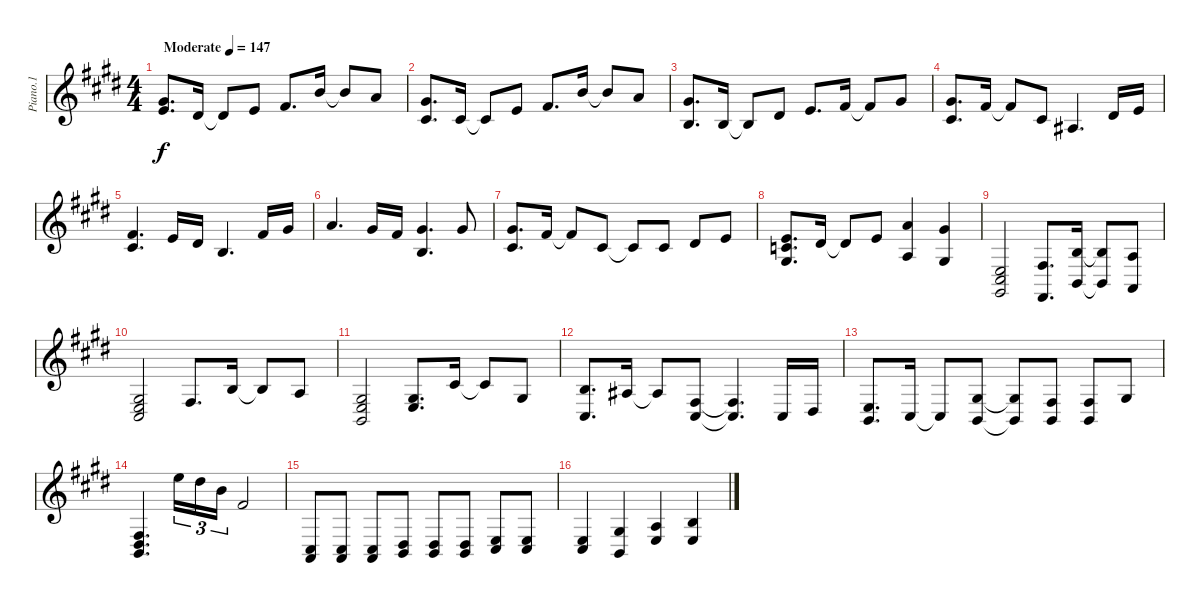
\track ("Piano.1" "Piano.1") {instrument acousticgrandpiano}
\staff {score}
\tuning (E4 B3 G3 C3 G2 E2) {hide}
\ts (4 4)
\tempo (147 "Moderate")
\clef g2
\ks e
(4.1 5.2).8{d dy f instrument acousticgrandpiano} 4.2.16 4.2{t}.8 5.2.8 7.2.8{d} 7.1.16 7.1{t}.8 5.1.8 |
(4.1 6.3).8{d} 6.3.16 6.3{t}.8 5.2.8 7.2.8{d} 7.1.16 7.1{t}.8 5.1.8 |
(4.1 4.3).8{d} 4.3.16 4.3{t}.8 4.2.8 0.1.8{d} 2.1.16 2.1{t}.8 4.1.8 |
(4.1 2.2).8{d} 2.1.16 2.1{t}.8 2.2.8 3.3.4{d} 4.2.16 0.1.16 |
(2.1 2.2).4{d} 0.1.16 4.2.16 0.2.4{d} 2.1.16 4.1.16 |
5.1.4{d} 4.1.16 2.1.16 (4.1 4.3).4{d} 4.1.8 |
(4.1 2.2).8{d} 2.1.16 2.1{t}.8 2.2.8 2.2{t}.8 2.2.8 4.2.8 0.1.8 |
(0.1 1.2 1.3).8{d} 4.2.16 4.2{t}.8 0.1.8 (10.2 9.4).4 (9.2 8.4).4 |
(4.4 6.5 4.6).2 (6.4 2.6).8{d} (4.3 4.5).16 (4.3{t} 4.5{t}).8 (2.3 2.5).8 |
(8.4 9.5 9.6).2 6.4.8{d} 0.2.16 0.2{t}.8 2.3.8 |
(1.3 4.4 4.5).2 (1.3 4.4).8{d} 2.2.16 2.2{t}.8 1.3.8 |
(0.2 1.4).8{d} 3.3.16 3.3{t}.8 (6.4 6.5).8 (6.4{t} 6.5{t}).4{d} 6.5.16 3.4.16 |
(4.4 4.5).8{d} 1.4.16 1.4{t}.8 (1.3 4.5).8 (1.3{t} 4.5{t}).8 (6.4 4.5).8 (6.4 4.5).8 8.4.8 |
(6.4 8.5 7.6).4{d} 12.1.16{tu (3 2)} 11.1.16{tu (3 2)} 12.2.16{tu (3 2)} 11.3.2 |
(6.5 5.6).8 (6.5 5.6).8 (6.5 5.6).8 (3.4 4.5).8 (3.4 4.5).8 (3.4 4.5).8 (4.4 6.5).8 (4.4 6.5).8 |
(4.4 6.5).4 (8.4 7.6).4 (9.4 9.5).4 (0.2 9.5).4
